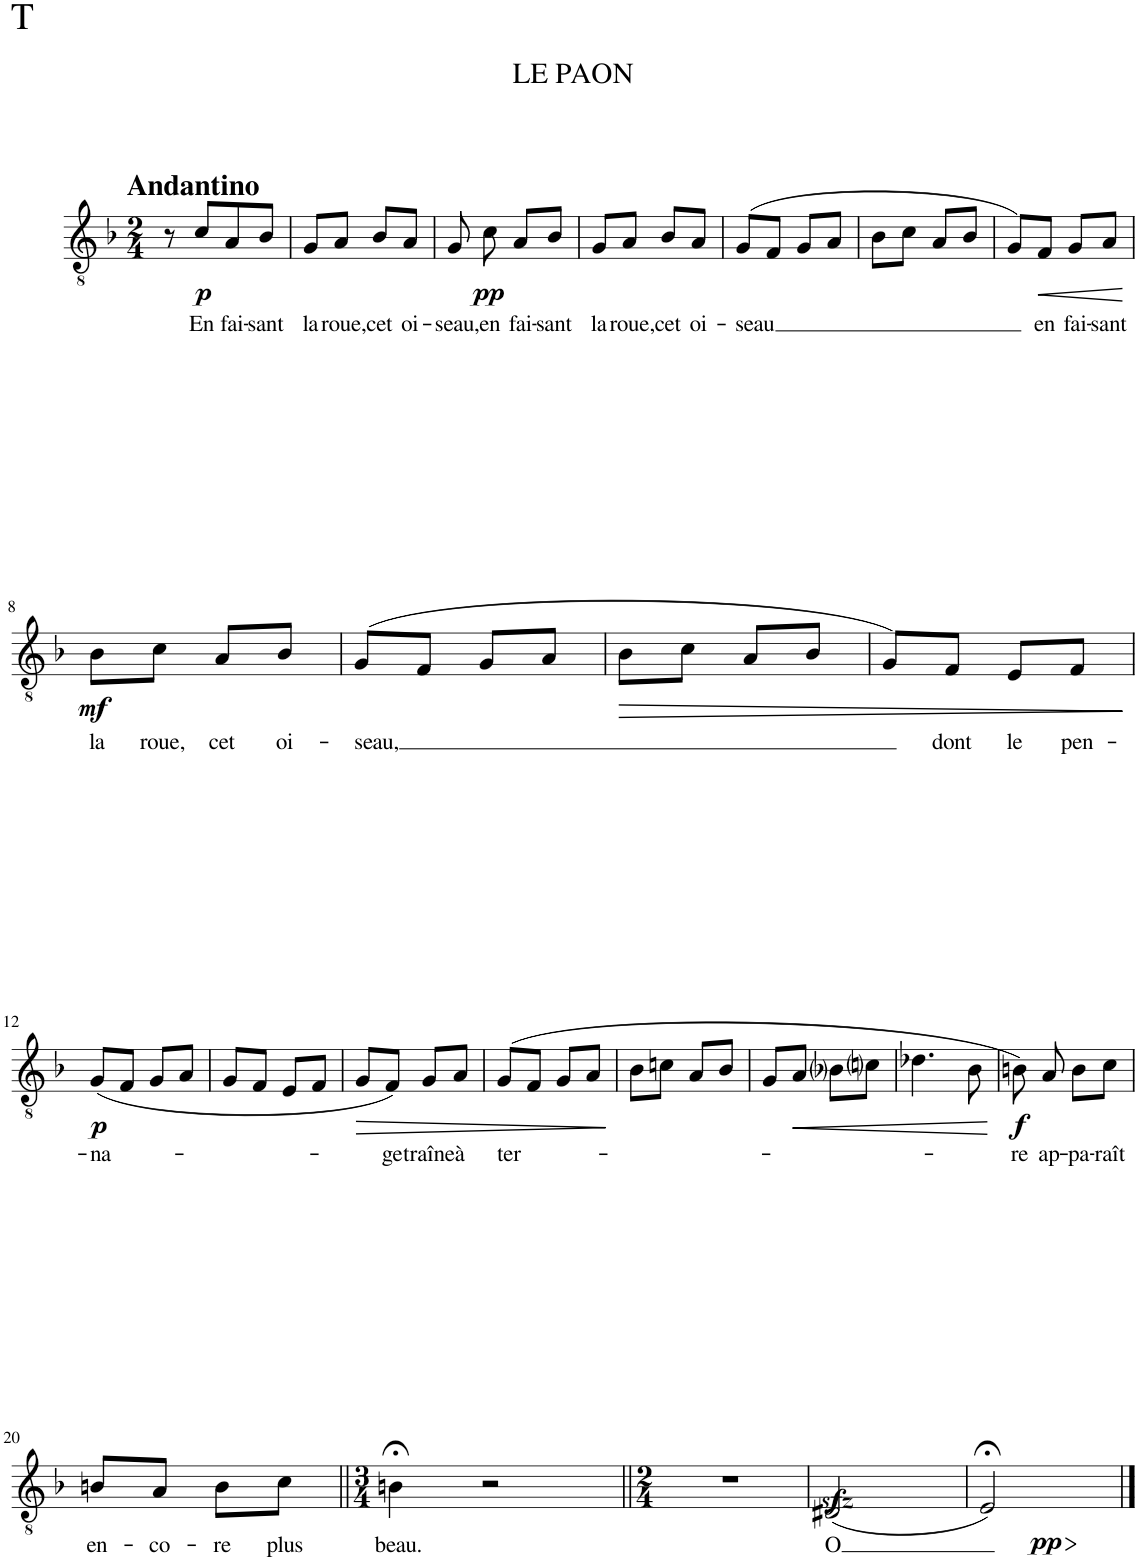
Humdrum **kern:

**kern	**text	**dynam
*part1	*part1	*part1
*staff1	*staff1	*staff1
*I"Tenor	*	*
*clefGv2	*	*
*k[b-]	*	*
*M2/4	*	*
=1	=1	=1
!LO:TX:a:B:t=Andantino	!	!
8r	.	.
!	!LO:LY:b	!LO:DY:b
8c/L	En	p
!	!LO:LY:b	!
8A/	fai-	.
!	!LO:LY:b	!
8B-/J	-sant	.
=2	=2	=2
!	!LO:LY:b	!
8G/L	la	.
!	!LO:LY:b	!
8A/J	roue,	.
!	!LO:LY:b	!
8B-/L	cet	.
!	!LO:LY:b	!
8A/J	oi-	.
=3	=3	=3
!	!LO:LY:b	!
8G/	-seau,	.
!	!LO:LY:b	!LO:DY:b
8c\	en	pp
!	!LO:LY:b	!
8A/L	fai-	.
!	!LO:LY:b	!
8B-/J	-sant	.
=4	=4	=4
!	!LO:LY:b	!
8G/L	la	.
!	!LO:LY:b	!
8A/J	roue,	.
!	!LO:LY:b	!
8B-/L	cet	.
!	!LO:LY:b	!
8A/J	oi-	.
=5	=5	=5
!	!LO:LY:b	!
(8G/L	-seau	.
8F/J	.	.
8G/L	.	.
8A/J	.	.
=6	=6	=6
8B-\L	.	.
8c\J	.	.
8A/L	.	.
8B-/J	.	.
=7	=7	=7
8G/L)	.	.
!	!LO:LY:b	!LO:HP:b
8F/J	en	<
!	!LO:LY:b	!
8G/L	fai-	.
!	!LO:LY:b	!
8A/J	-sant	.
.	.	[
!!LO:LB:g=z
=8	=8	=8
!	!LO:LY:b	!LO:DY:b
8B-\L	la	mf
!	!LO:LY:b	!
8c\J	roue,	.
!	!LO:LY:b	!
8A/L	cet	.
!	!LO:LY:b	!
8B-/J	oi-	.
=9	=9	=9
!	!LO:LY:b	!
(8G/L	-seau,	.
8F/J	.	.
8G/L	.	.
8A/J	.	.
=10	=10	=10
!	!	!LO:HP:b
8B-\L	.	>
8c\J	.	.
8A/L	.	.
8B-/J	.	.
=11	=11	=11
8G/L)	.	.
!	!LO:LY:b	!
8F/J	dont	.
!	!LO:LY:b	!
8E/L	le	.
!	!LO:LY:b	!
8F/J	pen-	.
.	.	]
!!LO:LB:g=z
=12	=12	=12
!	!LO:LY:b	!LO:DY:b
(8G/L	-na-	p
8F/J	.	.
8G/L	.	.
8A/J	.	.
=13	=13	=13
8G/L	.	.
8F/J	.	.
8E/L	.	.
8F/J	.	.
=14	=14	=14
!	!	!LO:HP:b
8G/L	.	>
!	!LO:LY:b	!
8F/J)	-ge	.
!	!LO:LY:b	!
8G/L	traîne	.
!	!LO:LY:b	!
8A/J	à	.
=15	=15	=15
!	!LO:LY:b	!
(8G/L	ter-	.
8F/J	.	.
8G/L	.	.
8A/J	.	.
.	.	]
=16	=16	=16
8B-\L	.	.
8cn\J	.	.
8A/L	.	.
8B-/J	.	.
=17	=17	=17
8G/L	.	.
!	!	!LO:HP:b
8A/J	.	<
8B-i\L	.	.
8cni\J	.	.
=18	=18	=18
4.d-X\	.	.
8B-\	.	.
.	.	[
=19	=19	=19
!	!LO:LY:b	!LO:DY:b
8Bn\)	-re	f
!	!LO:LY:b	!
8A/	ap-	.
!	!LO:LY:b	!
8B\L	-pa-	.
!	!LO:LY:b	!
8c\J	-raît	.
!!LO:LB:g=z
=20	=20	=20
!	!LO:LY:b	!
8Bn/L	en-	.
!	!LO:LY:b	!
8A/J	-co-	.
!	!LO:LY:b	!
8B\L	-re	.
!	!LO:LY:b	!
8c\J	plus	.
=21||	=21||	=21||
*M3/4	*	*
!	!LO:LY:b	!
4Bn;<\	beau.	.
2r	.	.
=22||	=22||	=22||
*M2/4	*	*
2r	.	.
=23	=23	=23
!	!LO:LY:b	!LO:HP:b
!	!	!LO:DY:n=1:b
(2D#Xzz</	O	> pp
.	.	]
=24	=24	=24
2E;</)	.	.
==	==	==
*-	*-	*-
